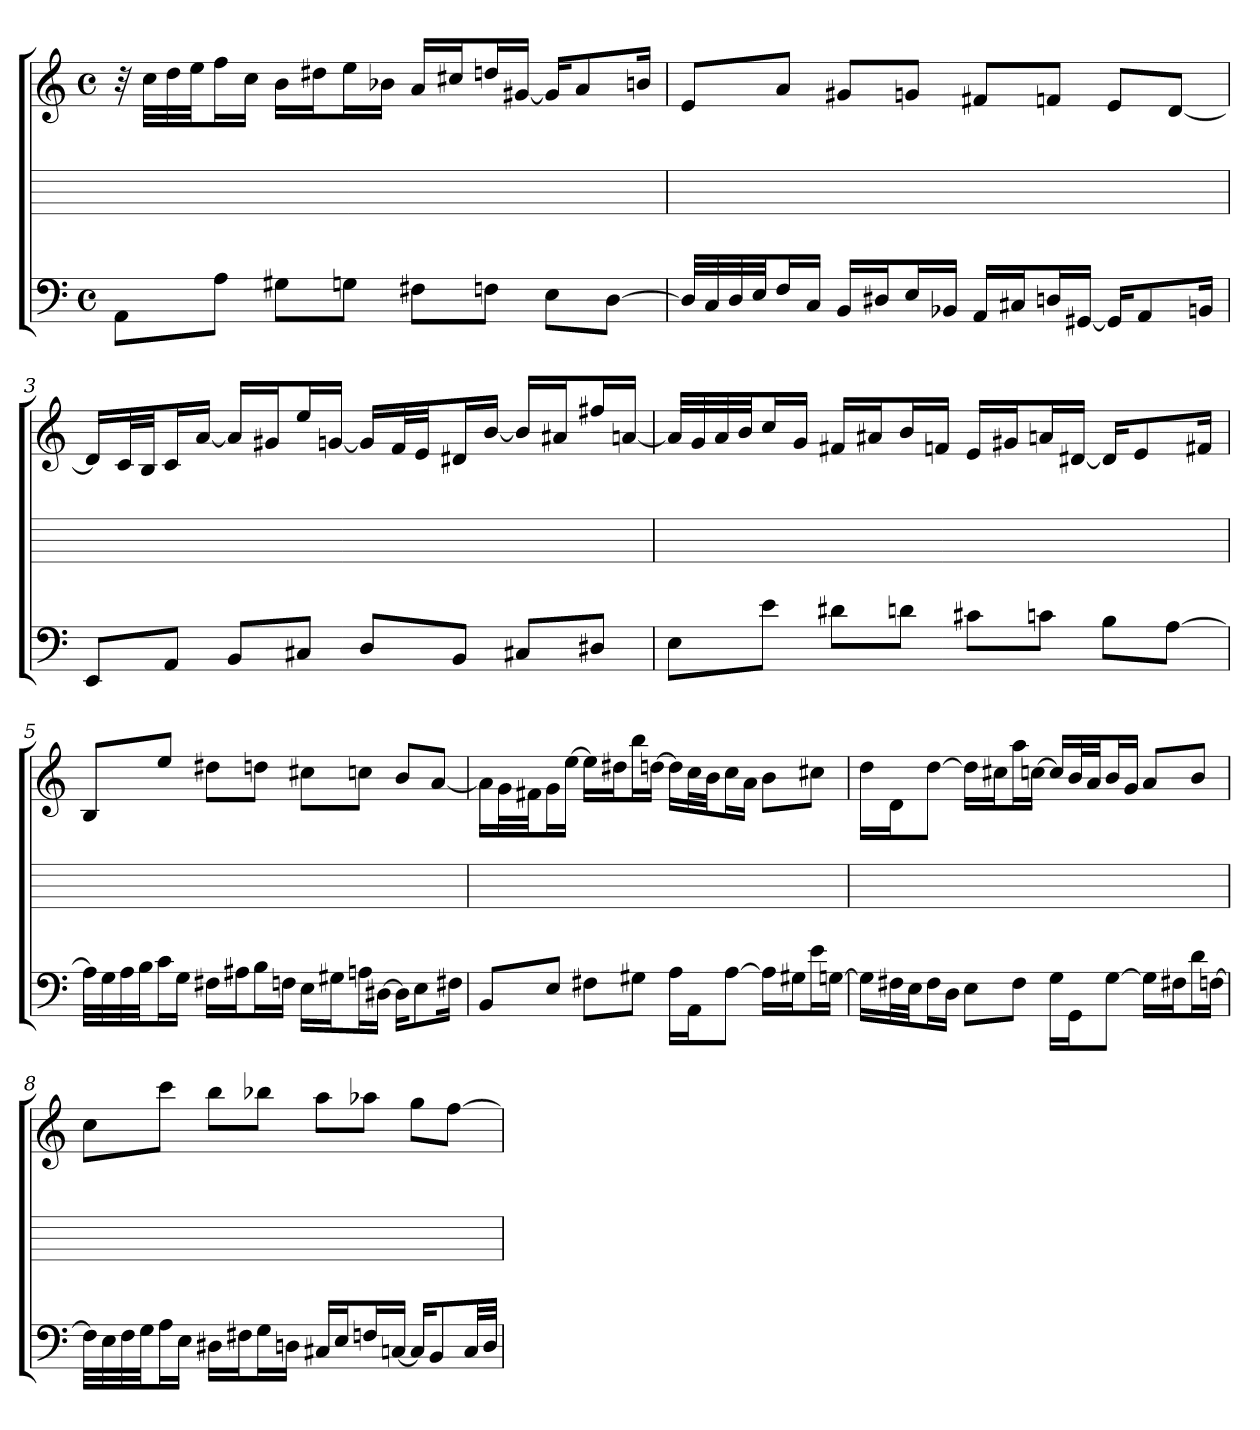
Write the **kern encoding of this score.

**kern	**kern	**kern
*part3	*part2	*part1
*staff3	*staff2	*staff1
*clefF4	*	*clefG2
*M4/4	*	*M4/4
*met(c)	*	*met(c)
*MM46	*MM46	*MM46
=1	=1	=1
8AA\L	1ryy	32r
.	.	32cc\LLL
.	.	32dd\
.	.	32ee\JJ
8A\J	.	16ff\L
.	.	16cc\JJ
8G#X\L	.	16b\LL
.	.	16dd#X\J
8Gn\J	.	16ee\L
.	.	16b-X\JJ
8F#X\L	.	16a/LL
.	.	16cc#X/J
8Fn\J	.	16ddn/L
.	.	[16g#X/JJ
8E\L	.	16g#/KL]
.	.	8a/
[8D\J	.	.
.	.	16bn/Jk
=2	=2	=2
32D/LLL]	1ryy	8e/L
32C/	.	.
32D/	.	.
32E/JJ	.	.
16F/L	.	8a/J
16C/JJ	.	.
16BB/LL	.	8g#X/L
16D#X/J	.	.
16E/L	.	8gn/J
16BB-X/JJ	.	.
16AA/LL	.	8f#X/L
16C#X/J	.	.
16Dn/L	.	8fn/J
[16GG#X/JJ	.	.
16GG#/KL]	.	8e/L
8AA/	.	.
.	.	[8d/J
16BBn/Jk	.	.
=3	=3	=3
8EE/L	1ryy	16d/LL]
.	.	32c/L
.	.	32B/JJ
8AA/J	.	16c/L
.	.	[16a/JJ
8BB/L	.	16a/LL]
.	.	16g#X/J
8C#X/J	.	16ee/L
.	.	[16gn/JJ
8D/L	.	16g/LL]
.	.	32f/L
.	.	32e/JJ
8BB/J	.	16d#X/L
.	.	[16b/JJ
8C#X/L	.	16b/LL]
.	.	16a#X/J
8D#X/J	.	16ff#X/L
.	.	[16an/JJ
=4	=4	=4
8E\L	1ryy	32a/LLL]
.	.	32g/
.	.	32a/
.	.	32b/JJ
8e\J	.	16cc/L
.	.	16g/JJ
8d#X\L	.	16f#X/LL
.	.	16a#X/J
8dn\J	.	16b/L
.	.	16fn/JJ
8c#X\L	.	16e/LL
.	.	16g#X/J
8cn\J	.	16an/L
.	.	[16d#X/JJ
8B\L	.	16d#/KL]
.	.	8e/
[8A\J	.	.
.	.	16f#X/Jk
=5	=5	=5
32A\LLL]	1ryy	8B/L
32G\	.	.
32A\	.	.
32B\JJ	.	.
16c\L	.	8ee/J
16G\JJ	.	.
16F#X\LL	.	8dd#X\L
16A#X\J	.	.
16B\L	.	8ddn\J
16Fn\JJ	.	.
16E\LL	.	8cc#X\L
16G#X\J	.	.
16An\L	.	8ccn\J
[16D#X\JJ	.	.
16D#\KL]	.	8b/L
8E\	.	.
.	.	[8a/J
16F#X\Jk	.	.
=6	=6	=6
8BB/L	1ryy	16a\LL]
.	.	32g\L
.	.	32f#X\JJ
8E/J	.	16g\L
.	.	[16ee\JJ
8F#X\L	.	16ee\LL]
.	.	16dd#X\J
8G#X\J	.	16bb\L
.	.	[16ddn\JJ
16A\LL	.	16dd\LL]
16AA\J	.	32cc\L
.	.	32b\JJ
[8A\J	.	16cc\L
.	.	16a\JJ
16A\LL]	.	8b\L
16G#X\J	.	.
16e\L	.	8cc#X\J
[16Gn\JJ	.	.
=7	=7	=7
16G\LL]	1ryy	16dd\LL
32F#X\L	.	16d\J
32E\JJ	.	.
16F#\L	.	[8dd\J
16D\JJ	.	.
8E\L	.	16dd\LL]
.	.	16cc#X\J
8F#\J	.	16aa\L
.	.	[16ccn\JJ
16G\LL	.	16cc/LL]
16GG\J	.	32b/L
.	.	32a/JJ
[8G\J	.	16b/L
.	.	16g/JJ
16G\LL]	.	8a/L
16F#X\J	.	.
16d\L	.	8b/J
[16Fn\JJ	.	.
=8	=8	=8
32F\LLL]	1ryy	8cc\L
32E\	.	.
32F\	.	.
32G\JJ	.	.
16A\L	.	8ccc\J
16E\JJ	.	.
16D#X\LL	.	8bb\L
16F#X\J	.	.
16G\L	.	8bb-X\J
16Dn\JJ	.	.
16C#X/LL	.	8aa\L
16E/J	.	.
16Fn/L	.	8aa-X\J
[16Cn/JJ	.	.
16C/KL]	.	8gg\L
8BB/	.	.
.	.	[8ff\J
32C/LL	.	.
32D/JJJ	.	.
=	=	=
*-	*-	*-
